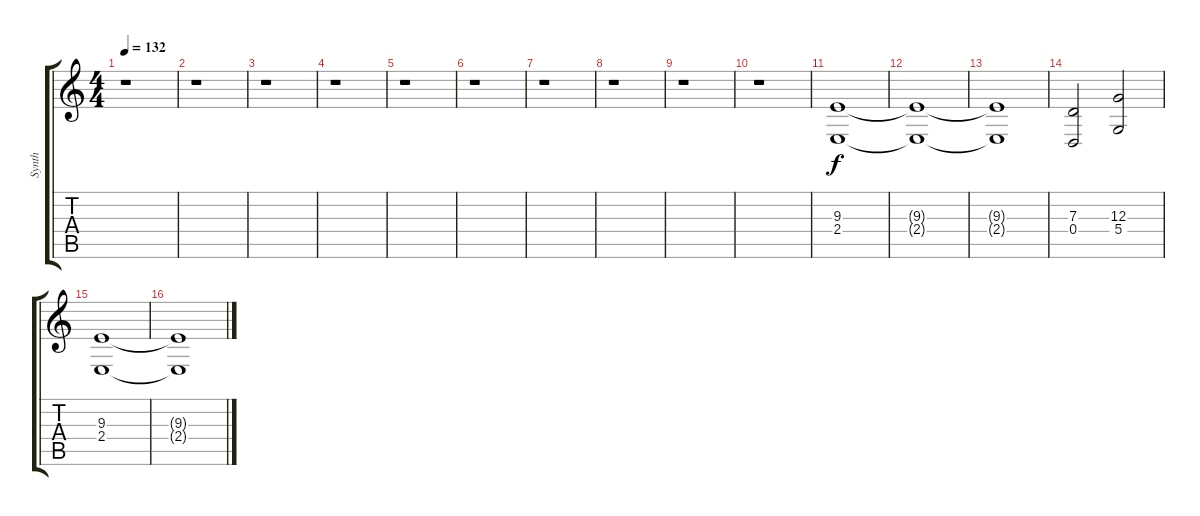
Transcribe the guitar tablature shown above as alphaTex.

\track ("Synth" "Synth") {instrument synthstrings1}
\staff {score tabs}
\tuning (E4 B3 G3 D3 A2 E2) {hide}
\ts (4 4)
\tempo 132
\clef g2
\ks c
r.1{dy f} |
r.1 |
r.1 |
r.1 |
r.1 |
r.1 |
r.1 |
r.1 |
r.1 |
r.1 |
(9.3 2.4).1{volume 12} |
(9.3{t} 2.4{t}).1 |
(9.3{t} 2.4{t}).1 |
(7.3 0.4).2 (12.3 5.4).2 |
(9.3 2.4).1{volume 12} |
(9.3{t} 2.4{t}).1
